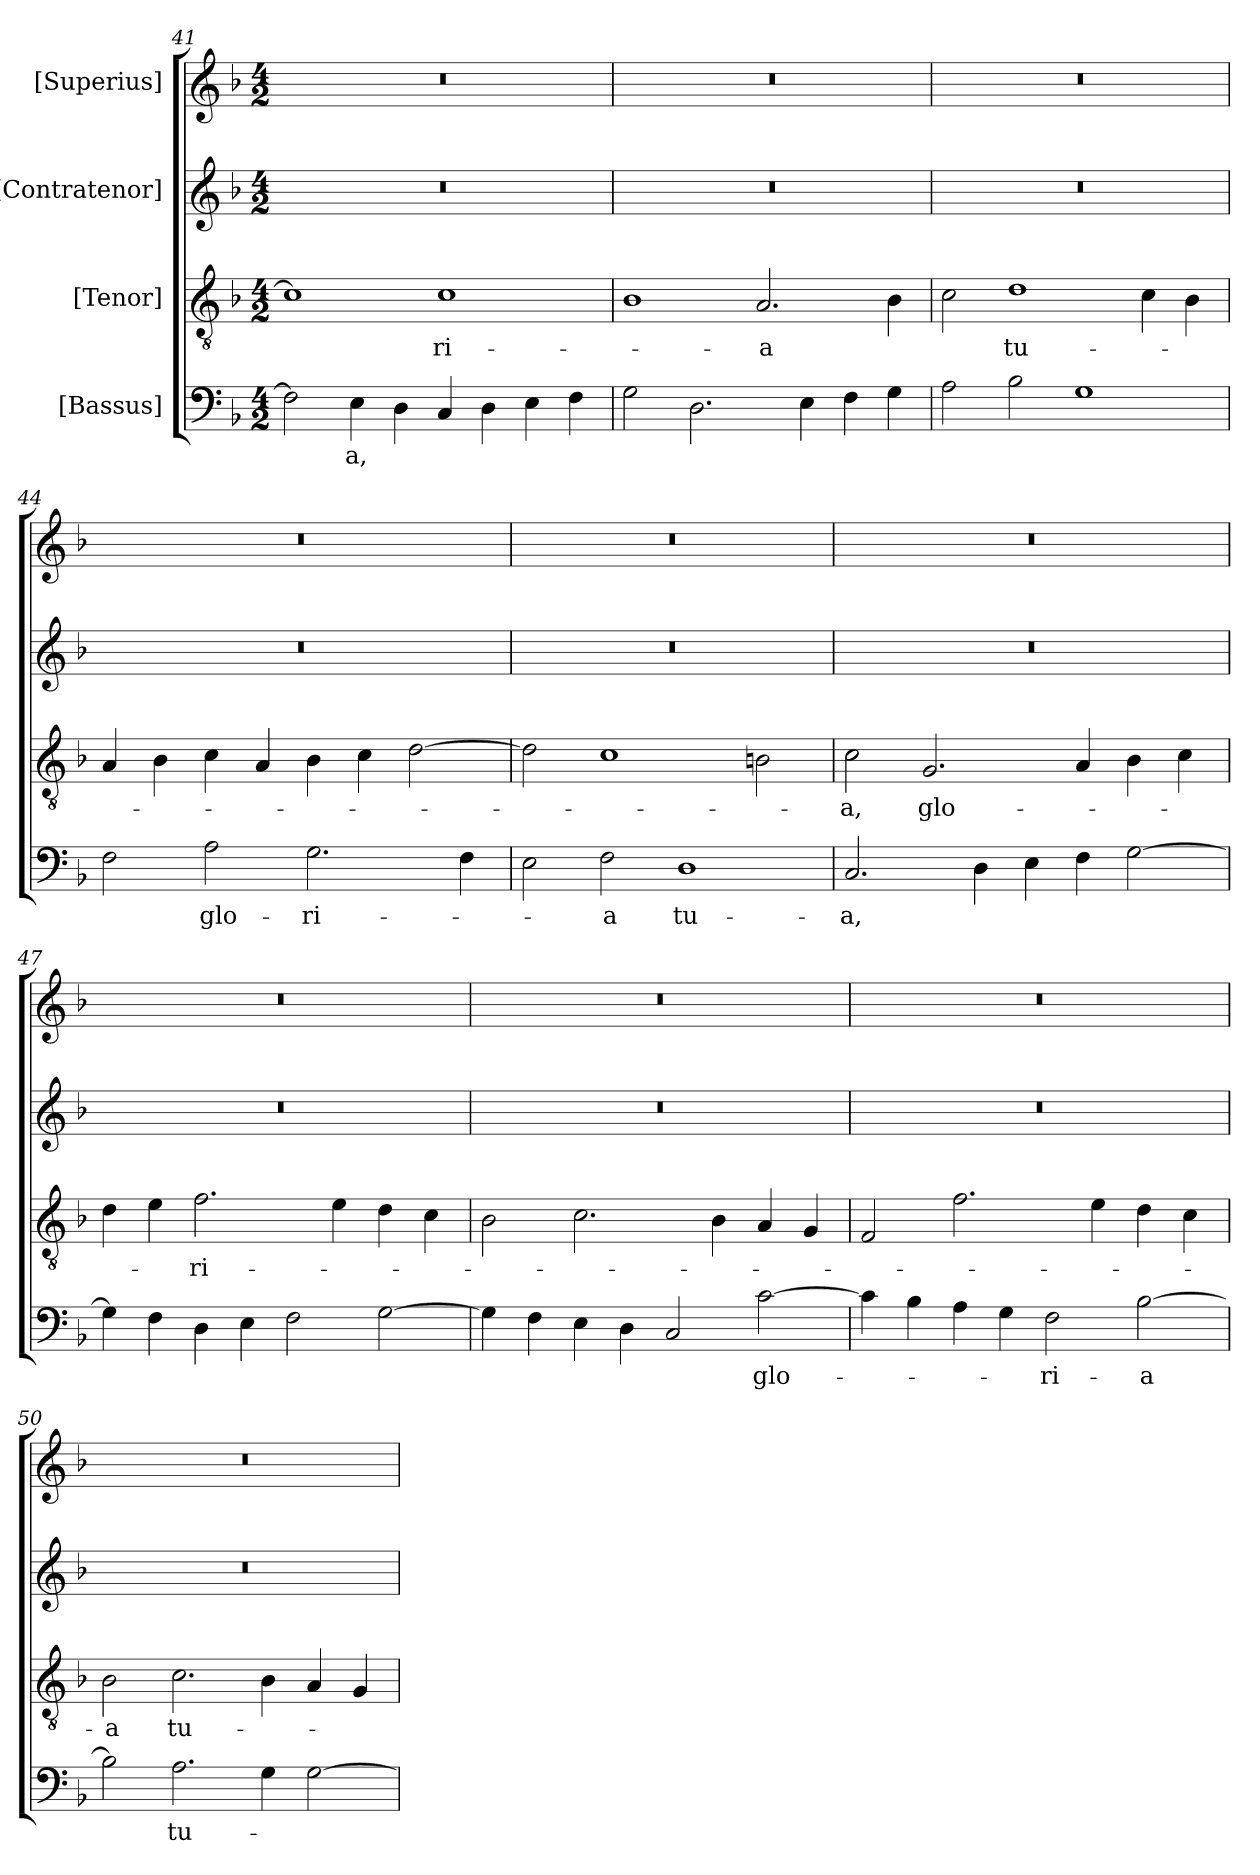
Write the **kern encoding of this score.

**kern	**text	**kern	**text	**kern	**kern
*part4	*part4	*part3	*part3	*part2	*part1
*staff4	*staff4	*staff3	*staff3	*staff2	*staff1
*I"[Bassus]	*	*I"[Tenor]	*	*I"[Contratenor]	*I"[Superius]
*clefF4	*	*clefGv2	*	*clefG2	*clefG2
*k[b-]	*	*k[b-]	*	*k[b-]	*k[b-]
*M4/2	*	*M4/2	*	*M4/2	*M4/2
=41	=41	=41	=41	=41	=41
2F\]	.	1c\]	.	0r	0r
4E\	-a,	.	.	.	.
4D\	.	.	.	.	.
4C/	.	1c\	-ri-	.	.
4D\	.	.	.	.	.
4E\	.	.	.	.	.
4F\	.	.	.	.	.
=42	=42	=42	=42	=42	=42
2G\	.	1B-\	.	0r	0r
2.D\	.	.	.	.	.
.	.	2.A/	-a	.	.
4E\	.	.	.	.	.
4F\	.	.	.	.	.
4G\	.	4B-\	.	.	.
=43	=43	=43	=43	=43	=43
2A\	.	2c\	.	0r	0r
2B-\	.	1d\	tu-	.	.
1G\	.	.	.	.	.
.	.	4c\	.	.	.
.	.	4B-\	.	.	.
=44	=44	=44	=44	=44	=44
2F\	.	4A/	.	0r	0r
.	.	4B-\	.	.	.
2A\	glo-	4c\	.	.	.
.	.	4A/	.	.	.
2.G\	-ri-	4B-\	.	.	.
.	.	4c\	.	.	.
.	.	[2d\	.	.	.
4F\	.	.	.	.	.
=45	=45	=45	=45	=45	=45
2E\	.	2d\]	.	0r	0r
2F\	-a	1c\	.	.	.
1D\	tu-	.	.	.	.
.	.	2Bn\	.	.	.
=46	=46	=46	=46	=46	=46
2.C/	-a,	2c\	-a,	0r	0r
.	.	2.G/	glo-	.	.
4D\	.	.	.	.	.
4E\	.	.	.	.	.
4F\	.	4A/	.	.	.
[2G\	.	4B-\	.	.	.
.	.	4c\	.	.	.
=47	=47	=47	=47	=47	=47
4G\]	.	4d\	.	0r	0r
4F\	.	4e\	.	.	.
4D\	.	2.f\	-ri-	.	.
4E\	.	.	.	.	.
2F\	.	.	.	.	.
.	.	4e\	.	.	.
[2G\	.	4d\	.	.	.
.	.	4c\	.	.	.
=48	=48	=48	=48	=48	=48
4G\]	.	2B-\	.	0r	0r
4F\	.	.	.	.	.
4E\	.	2.c\	.	.	.
4D\	.	.	.	.	.
2C/	.	.	.	.	.
.	.	4B-\	.	.	.
[2c\	glo-	4A/	.	.	.
.	.	4G/	.	.	.
=49	=49	=49	=49	=49	=49
4c\]	.	2F/	.	0r	0r
4B-\	.	.	.	.	.
4A\	.	2.f\	.	.	.
4G\	.	.	.	.	.
2F\	-ri-	.	.	.	.
.	.	4e\	.	.	.
[2B-\	-a	4d\	.	.	.
.	.	4c\	.	.	.
=50	=50	=50	=50	=50	=50
2B-\]	.	2B-\	-a	0r	0r
2.A\	tu-	2.c\	tu-	.	.
4G\	.	4B-\	.	.	.
[2G\	.	4A/	.	.	.
.	.	4G/	.	.	.
=	=	=	=	=	=
*-	*-	*-	*-	*-	*-
